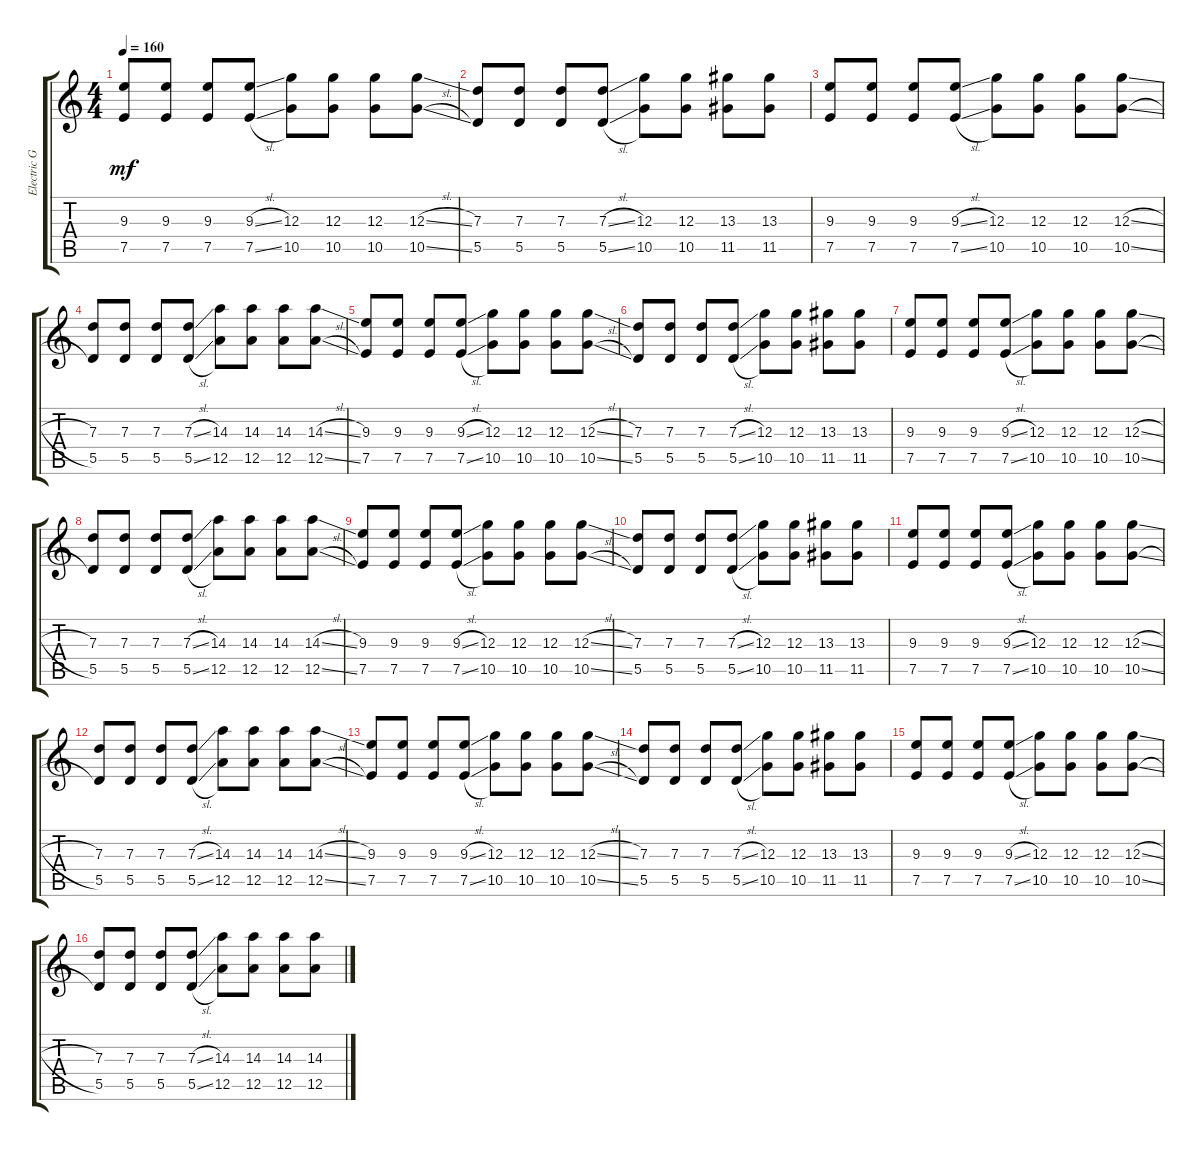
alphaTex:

\track ("Electric Guitar" "Electric G") {instrument distortionguitar}
\staff {score tabs}
\tuning (E4 B3 G3 D3 A2 E2) {hide}
\ts (4 4)
\tempo 160
\clef g2
\ks c
(9.3 7.5).8{dy mf} (9.3 7.5).8 (9.3 7.5).8 (9.3{sl} 7.5{sl}).8 (12.3 10.5).8 (12.3 10.5).8 (12.3 10.5).8 (12.3{sl} 10.5{sl}).8 |
(7.3 5.5).8 (7.3 5.5).8 (7.3 5.5).8 (7.3{sl} 5.5{sl}).8 (12.3 10.5).8 (12.3 10.5).8 (13.3 11.5).8 (13.3 11.5).8 |
(9.3 7.5).8 (9.3 7.5).8 (9.3 7.5).8 (9.3{sl} 7.5{sl}).8 (12.3 10.5).8 (12.3 10.5).8 (12.3 10.5).8 (12.3{sl} 10.5{sl}).8 |
(7.3 5.5).8 (7.3 5.5).8 (7.3 5.5).8 (7.3{sl} 5.5{sl}).8 (14.3 12.5).8 (14.3 12.5).8 (14.3 12.5).8 (14.3{sl} 12.5{sl}).8 |
(9.3 7.5).8 (9.3 7.5).8 (9.3 7.5).8 (9.3{sl} 7.5{sl}).8 (12.3 10.5).8 (12.3 10.5).8 (12.3 10.5).8 (12.3{sl} 10.5{sl}).8 |
(7.3 5.5).8 (7.3 5.5).8 (7.3 5.5).8 (7.3{sl} 5.5{sl}).8 (12.3 10.5).8 (12.3 10.5).8 (13.3 11.5).8 (13.3 11.5).8 |
(9.3 7.5).8 (9.3 7.5).8 (9.3 7.5).8 (9.3{sl} 7.5{sl}).8 (12.3 10.5).8 (12.3 10.5).8 (12.3 10.5).8 (12.3{sl} 10.5{sl}).8 |
(7.3 5.5).8 (7.3 5.5).8 (7.3 5.5).8 (7.3{sl} 5.5{sl}).8 (14.3 12.5).8 (14.3 12.5).8 (14.3 12.5).8 (14.3{sl} 12.5{sl}).8 |
(9.3 7.5).8 (9.3 7.5).8 (9.3 7.5).8 (9.3{sl} 7.5{sl}).8 (12.3 10.5).8 (12.3 10.5).8 (12.3 10.5).8 (12.3{sl} 10.5{sl}).8 |
(7.3 5.5).8 (7.3 5.5).8 (7.3 5.5).8 (7.3{sl} 5.5{sl}).8 (12.3 10.5).8 (12.3 10.5).8 (13.3 11.5).8 (13.3 11.5).8 |
(9.3 7.5).8 (9.3 7.5).8 (9.3 7.5).8 (9.3{sl} 7.5{sl}).8 (12.3 10.5).8 (12.3 10.5).8 (12.3 10.5).8 (12.3{sl} 10.5{sl}).8 |
(7.3 5.5).8 (7.3 5.5).8 (7.3 5.5).8 (7.3{sl} 5.5{sl}).8 (14.3 12.5).8 (14.3 12.5).8 (14.3 12.5).8 (14.3{sl} 12.5{sl}).8 |
(9.3 7.5).8 (9.3 7.5).8 (9.3 7.5).8 (9.3{sl} 7.5{sl}).8 (12.3 10.5).8 (12.3 10.5).8 (12.3 10.5).8 (12.3{sl} 10.5{sl}).8 |
(7.3 5.5).8 (7.3 5.5).8 (7.3 5.5).8 (7.3{sl} 5.5{sl}).8 (12.3 10.5).8 (12.3 10.5).8 (13.3 11.5).8 (13.3 11.5).8 |
(9.3 7.5).8 (9.3 7.5).8 (9.3 7.5).8 (9.3{sl} 7.5{sl}).8 (12.3 10.5).8 (12.3 10.5).8 (12.3 10.5).8 (12.3{sl} 10.5{sl}).8 |
(7.3 5.5).8 (7.3 5.5).8 (7.3 5.5).8 (7.3{sl} 5.5{sl}).8 (14.3 12.5).8 (14.3 12.5).8 (14.3 12.5).8 (14.3{sl} 12.5{sl}).8
